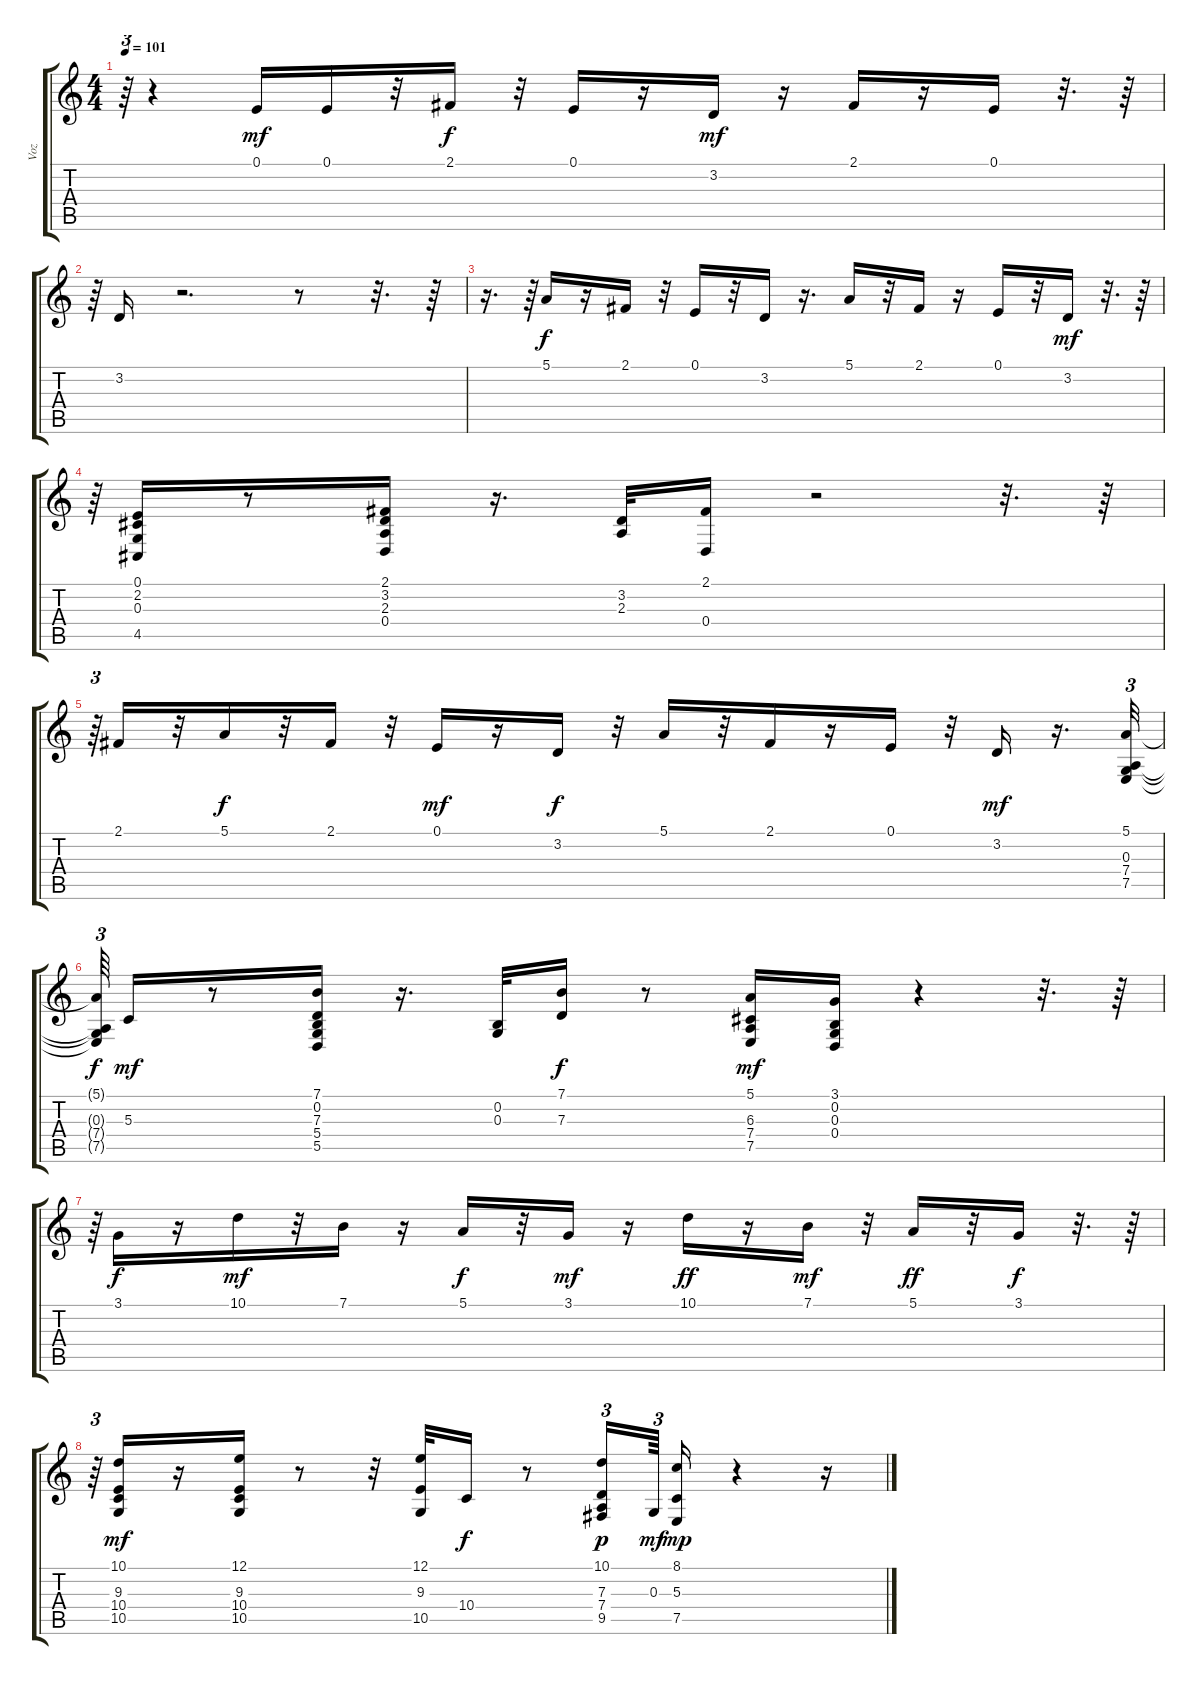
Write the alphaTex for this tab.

\track ("Voz" "Voz") {instrument clarinet}
\staff {score tabs}
\tuning (E4 B3 G3 D3 A2 E2) {hide}
\ts (4 4)
\tempo 101
\clef g2
\ks c
r.64{tu (3 2) dy f} r.4 0.1.16{dy mf} 0.1.16 r.32 2.1.16{dy f} r.32 0.1.16 r.16 3.2.16{dy mf} r.16 2.1.16 r.16 0.1.16 r.32{d} r.64 |
r.64{tu (3 2)} 3.2.16 r.2{d} r.8 r.32{d} r.64 |
r.16{d} r.64{tu (3 2)} 5.1.16{dy f} r.16 2.1.16 r.32 0.1.16 r.32 3.2.16 r.16{d} 5.1.16 r.32 2.1.16 r.16 0.1.16 r.32 3.2.16{dy mf} r.32{d} r.64 |
r.64{tu (3 2)} (0.1 2.2 0.3 4.5).16 r.8 (2.1 3.2 2.3 0.4).16 r.16{d} (3.2 2.3).32 (2.1 0.4).16 r.2 r.32{d} r.64 |
r.64{tu (3 2)} 2.1.16 r.32 5.1.16{dy f} r.32 2.1.16 r.32 0.1.16{dy mf} r.16 3.2.16{dy f} r.32 5.1.16 r.32 2.1.16 r.16 0.1.16 r.32 3.2.16{dy mf} r.16{d} (5.1 0.3 7.4 7.5).32{tu (3 2)} |
(5.1{t} 0.3{t} 7.4{t} 7.5{t}).64{tu (3 2) dy f} 5.3.16{dy mf} r.8 (7.1 0.2 7.3 5.4 5.5).16 r.16{d} (0.2 0.3).32 (7.1 7.3).16{dy f} r.8 (5.1 6.3 7.4 7.5).16{dy mf} (3.1 0.2 0.3 0.4).16 r.4 r.32{d} r.64 |
r.64{tu (3 2)} 3.1.16{dy f} r.16 10.1.16{dy mf} r.32 7.1.16 r.16 5.1.16{dy f} r.32 3.1.16{dy mf} r.16 10.1.16{dy ff} r.16 7.1.16{dy mf} r.32 5.1.16{dy ff} r.32 3.1.16{dy f} r.32{d} r.64 |
r.64{tu (3 2)} (10.1 9.3 10.4 10.5).16{dy mf} r.16 (12.1 9.3 10.4 10.5).16 r.8 r.32 (12.1 9.3 10.5).32 10.4.16{dy f} r.8 (10.1 7.3 7.4 9.5).16{tu (3 2) dy p} 0.3.64{tu (3 2) dy mf beam splitsecondary} (8.1 5.3 7.5).16{dy mp} r.4 r.16
